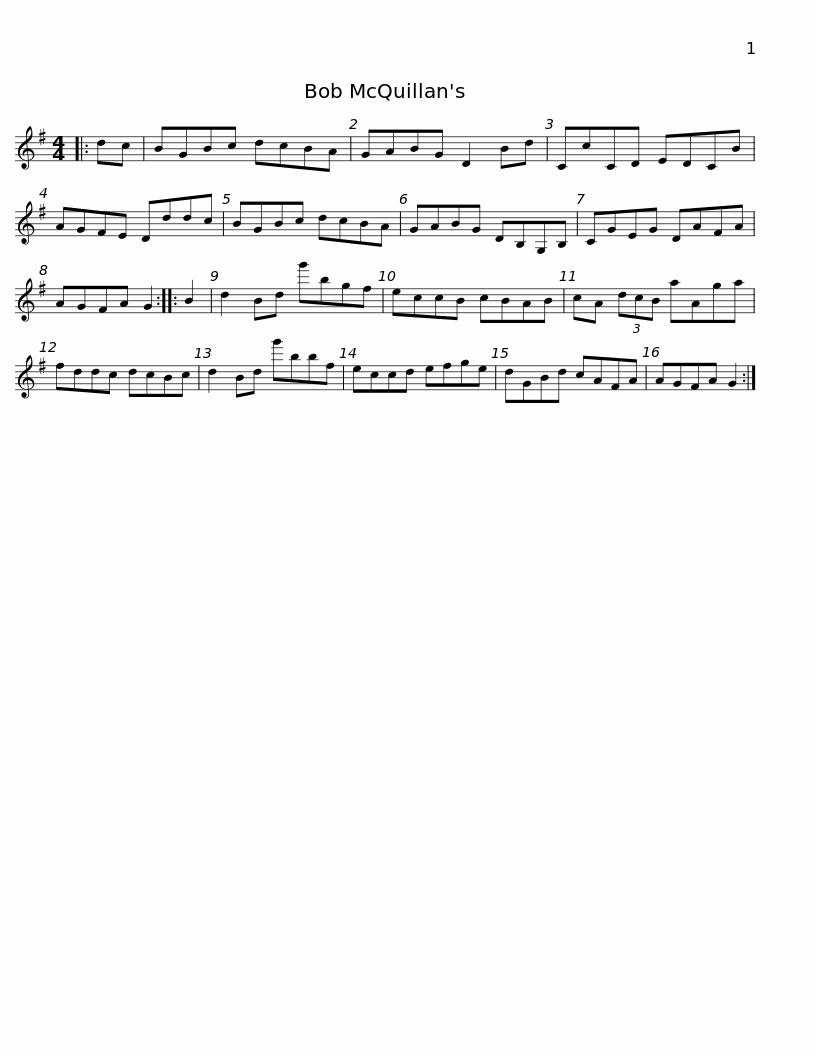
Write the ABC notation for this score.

X:1
L:1/8
M:4/4
I:linebreak $
K:G
V:1 treble
V:1
|: dc | BGBc dcBA | GABG D2 Bd | CcCD EDCB | AGFE Dddc | %5
 BGBc dcBA |$ GABG DB,G,B, | CGEG DAFA | AGFA G2 :: B2 | %10
 d2 Bd g'bgf | eccB cBAB |$ cA (3dcB aAga | fddc dcBc | d2 Bd g'bbf | %15
 eccd efge | dGBd cAFA | AGFA G2 :| %18
